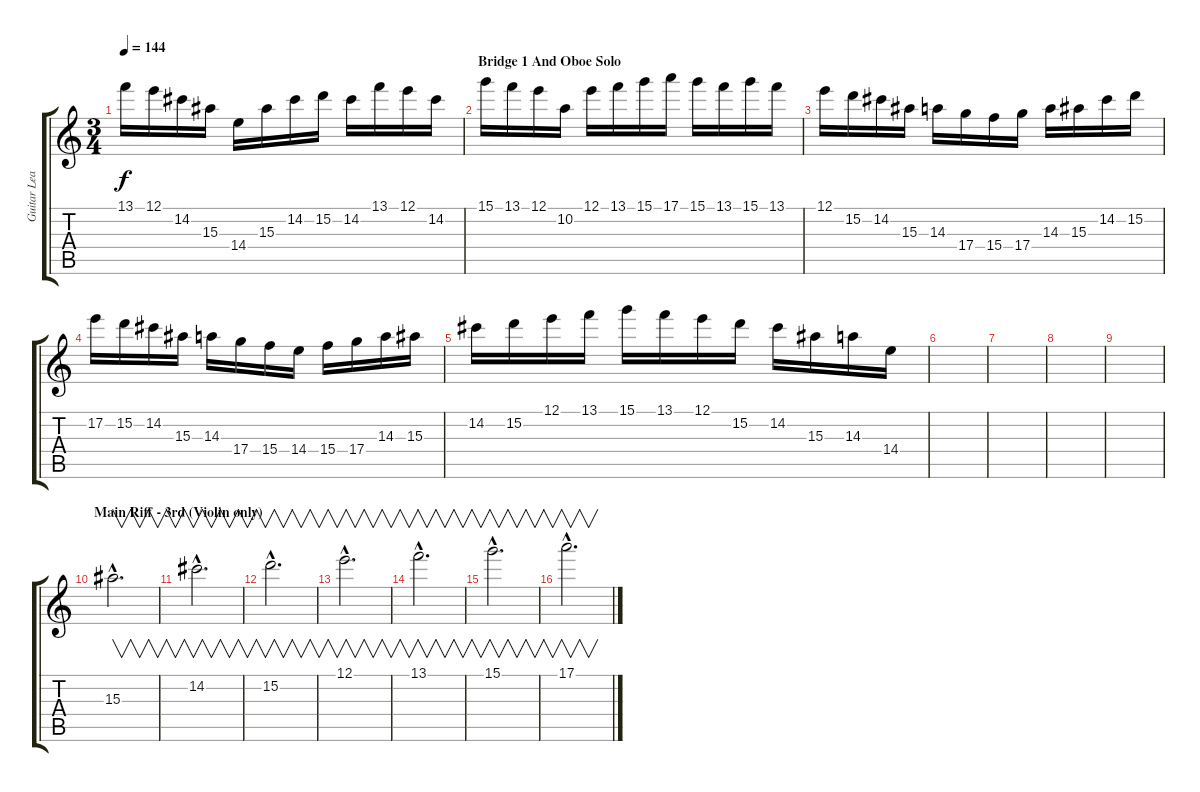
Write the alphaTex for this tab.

\track ("Guitar Lead" "Guitar Lea") {instrument distortionguitar}
\staff {score tabs}
\tuning (E4 B3 G3 D3 A2 E2) {hide}
\ts (3 4)
\tempo 144
\clef g2
\ks c
13.1.16{dy f} 12.1.16 14.2.16 15.3.16 14.4.16 15.3.16 14.2.16 15.2.16 14.2.16 13.1.16 12.1.16 14.2.16 |
\section ("" "Bridge 1 And Oboe Solo")
15.1.16 13.1.16 12.1.16 10.2.16 12.1.16 13.1.16 15.1.16 17.1.16 15.1.16 13.1.16 15.1.16 13.1.16 |
12.1.16 15.2.16 14.2.16 15.3.16 14.3.16 17.4.16 15.4.16 17.4.16 14.3.16 15.3.16 14.2.16 15.2.16 |
17.2.16 15.2.16 14.2.16 15.3.16 14.3.16 17.4.16 15.4.16 14.4.16 15.4.16 17.4.16 14.3.16 15.3.16 |
14.2.16 15.2.16 12.1.16 13.1.16 15.1.16 13.1.16 12.1.16 15.2.16 14.2.16 15.3.16 14.3.16 14.4.16 |
|
|
|
|
\section ("" "Main Riff - 3rd (Violin only)")
15.3{hac}.2{v d} |
14.2{hac}.2{v d} |
15.2{hac}.2{v d} |
12.1{hac}.2{v d} |
13.1{hac}.2{v d} |
15.1{hac}.2{v d} |
17.1{hac}.2{v d}
